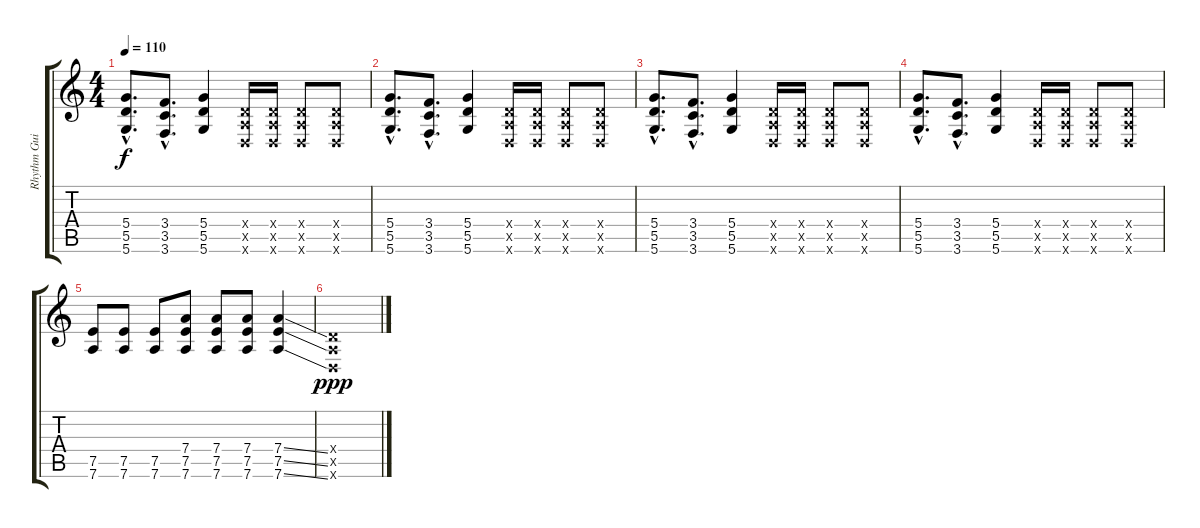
\track ("Rhythm Guitar" "Rhythm Gui") {instrument distortionguitar}
\staff {score tabs}
\tuning (E4 B3 G3 D3 A2 D2) {hide}
\ts (4 4)
\tempo 110
\clef g2
\ks c
(5.4{hac} 5.5{hac} 5.6{hac}).8{d dy f} (3.4{hac} 3.5{hac} 3.6{hac}).8{d} (5.4 5.5 5.6).4 (0.4{x} 0.5{x} 0.6{x}).16 (0.4{x} 0.5{x} 0.6{x}).16 (0.4{x} 0.5{x} 0.6{x}).8 (0.4{x} 0.5{x} 0.6{x}).8 |
(5.4{hac} 5.5{hac} 5.6{hac}).8{d} (3.4{hac} 3.5{hac} 3.6{hac}).8{d} (5.4 5.5 5.6).4 (0.4{x} 0.5{x} 0.6{x}).16 (0.4{x} 0.5{x} 0.6{x}).16 (0.4{x} 0.5{x} 0.6{x}).8 (0.4{x} 0.5{x} 0.6{x}).8 |
(5.4{hac} 5.5{hac} 5.6{hac}).8{d} (3.4{hac} 3.5{hac} 3.6{hac}).8{d} (5.4 5.5 5.6).4 (0.4{x} 0.5{x} 0.6{x}).16 (0.4{x} 0.5{x} 0.6{x}).16 (0.4{x} 0.5{x} 0.6{x}).8 (0.4{x} 0.5{x} 0.6{x}).8 |
(5.4{hac} 5.5{hac} 5.6{hac}).8{d} (3.4{hac} 3.5{hac} 3.6{hac}).8{d} (5.4 5.5 5.6).4 (0.4{x} 0.5{x} 0.6{x}).16 (0.4{x} 0.5{x} 0.6{x}).16 (0.4{x} 0.5{x} 0.6{x}).8 (0.4{x} 0.5{x} 0.6{x}).8 |
(7.5 7.6).8 (7.5 7.6).8 (7.5 7.6).8 (7.4 7.5 7.6).8 (7.4 7.5 7.6).8 (7.4 7.5 7.6).8 (7.4{ss} 7.5{ss} 7.6{ss}).4 |
(0.4{x} 0.5{x} 0.6{x}).1{dy ppp}
